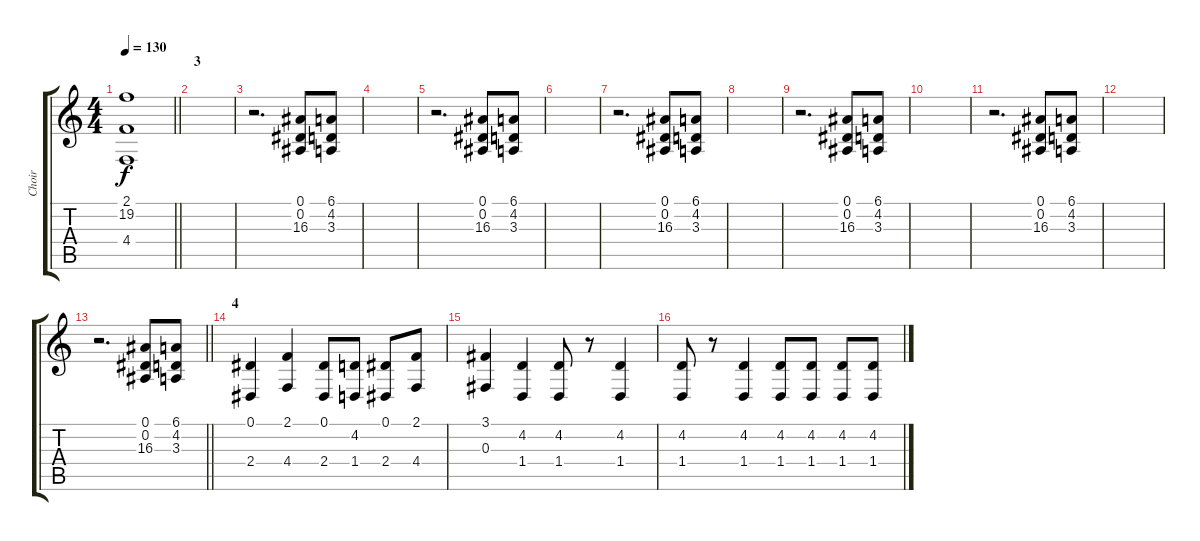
\track ("Choir" "Choir") {instrument choiraahs}
\staff {score tabs}
\tuning (Eb4 Bb3 Gb3 Db3 Ab2 Eb2) {hide}
\ts (4 4)
\tempo 130
\clef g2
\barLineRight lightlight
\ks c
(2.1 19.2 4.4).1{dy f} |
\section ("" "3")
|
r.2{d} (0.1 0.2 16.3).8 (6.1 4.2 3.3).8 |
|
r.2{d} (0.1 0.2 16.3).8 (6.1 4.2 3.3).8 |
|
r.2{d} (0.1 0.2 16.3).8 (6.1 4.2 3.3).8 |
|
r.2{d} (0.1 0.2 16.3).8 (6.1 4.2 3.3).8 |
|
r.2{d} (0.1 0.2 16.3).8 (6.1 4.2 3.3).8 |
|
\barLineRight lightlight
r.2{d} (0.1 0.2 16.3).8 (6.1 4.2 3.3).8 |
\section ("" "4")
(0.1 2.4).4 (2.1 4.4).4 (0.1 2.4).8 (4.2 1.4).8 (0.1 2.4).8 (2.1 4.4).8 |
(3.1 0.3).4 (4.2 1.4).4 (4.2 1.4).8 r.8 (4.2 1.4).4 |
(4.2 1.4).8 r.8 (4.2 1.4).4 (4.2 1.4).8 (4.2 1.4).8 (4.2 1.4).8 (4.2 1.4).8
